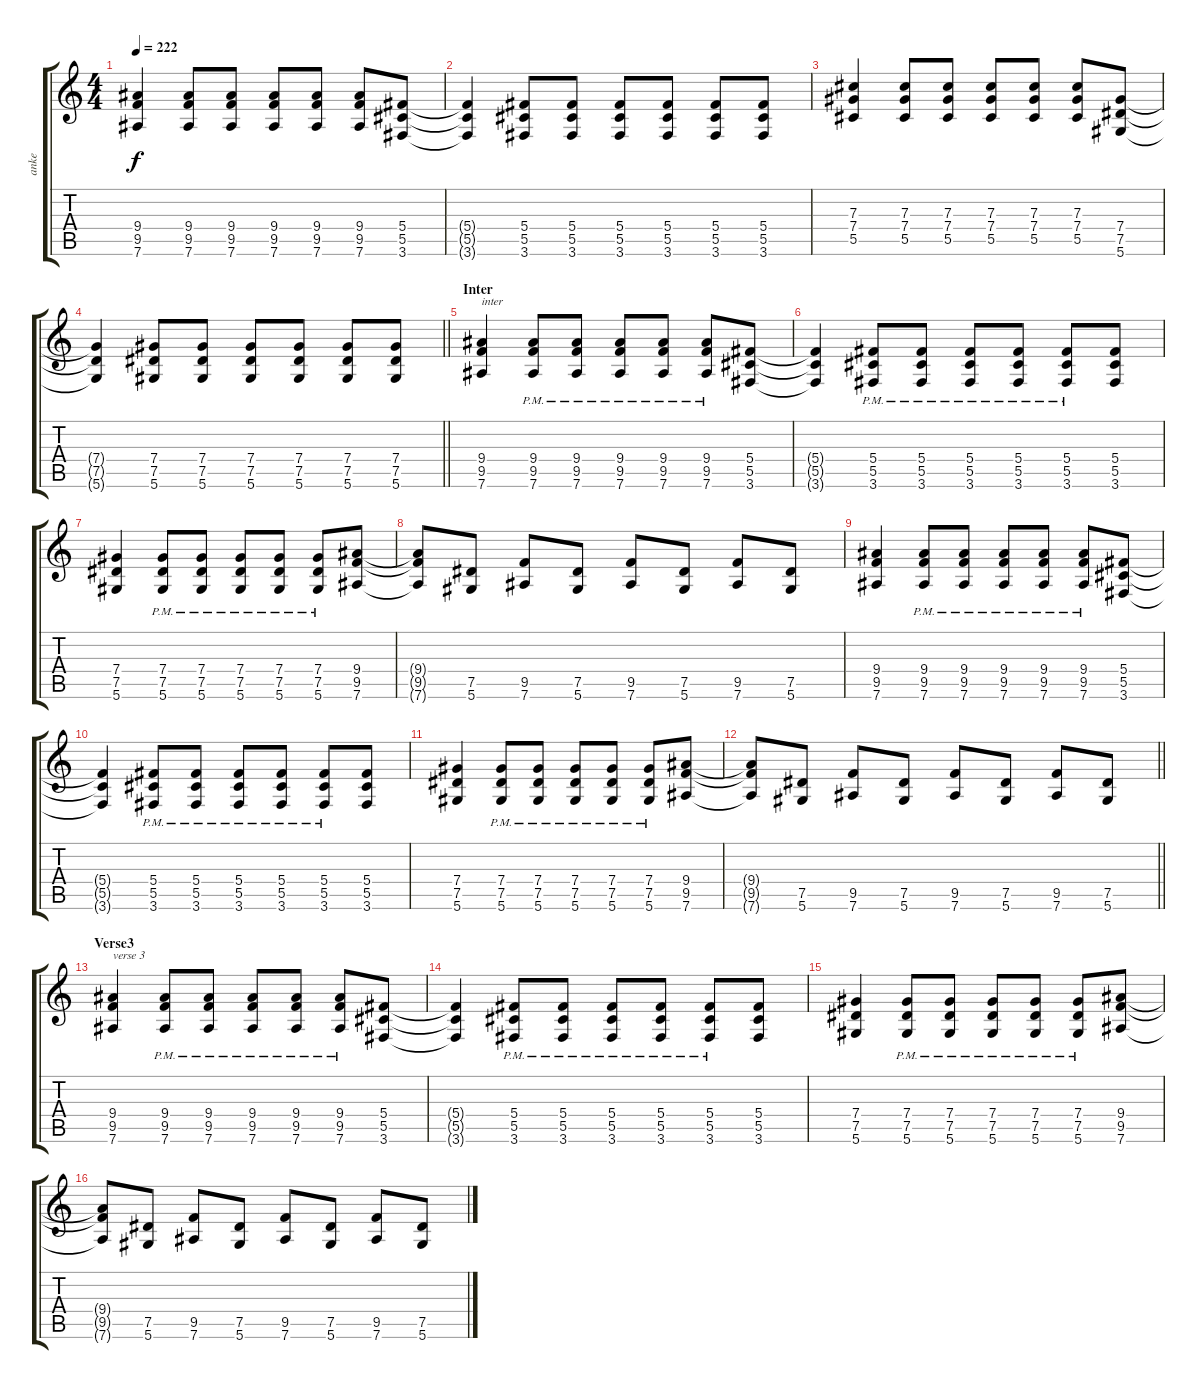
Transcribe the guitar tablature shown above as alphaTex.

\track ("ankenstein" "anke") {instrument distortionguitar}
\staff {score tabs}
\tuning (Eb4 Bb3 Gb3 Db3 Ab2 Eb2) {hide}
\ts (4 4)
\tempo 222
\clef g2
\ks c
(9.4 9.5 7.6).4{dy f} (9.4 9.5 7.6).8 (9.4 9.5 7.6).8 (9.4 9.5 7.6).8 (9.4 9.5 7.6).8 (9.4 9.5 7.6).8 (5.4 5.5 3.6).8 |
(5.4{t} 5.5{t} 3.6{t}).4 (5.4 5.5 3.6).8 (5.4 5.5 3.6).8 (5.4 5.5 3.6).8 (5.4 5.5 3.6).8 (5.4 5.5 3.6).8 (5.4 5.5 3.6).8 |
(7.3 7.4 5.5).4 (7.3 7.4 5.5).8 (7.3 7.4 5.5).8 (7.3 7.4 5.5).8 (7.3 7.4 5.5).8 (7.3 7.4 5.5).8 (7.4 7.5 5.6).8 |
\barLineRight lightlight
(7.4{t} 7.5{t} 5.6{t}).4 (7.4 7.5 5.6).8 (7.4 7.5 5.6).8 (7.4 7.5 5.6).8 (7.4 7.5 5.6).8 (7.4 7.5 5.6).8 (7.4 7.5 5.6).8 |
\section ("" "Inter")
(9.4 9.5 7.6).4{txt "inter"} (9.4{pm} 9.5{pm} 7.6{pm}).8 (9.4{pm} 9.5{pm} 7.6{pm}).8 (9.4{pm} 9.5{pm} 7.6{pm}).8 (9.4{pm} 9.5{pm} 7.6{pm}).8 (9.4{pm} 9.5{pm} 7.6{pm}).8 (5.4 5.5 3.6).8 |
(5.4{t} 5.5{t} 3.6{t}).4 (5.4{pm} 5.5{pm} 3.6{pm}).8 (5.4{pm} 5.5{pm} 3.6{pm}).8 (5.4{pm} 5.5{pm} 3.6{pm}).8 (5.4{pm} 5.5{pm} 3.6{pm}).8 (5.4{pm} 5.5{pm} 3.6{pm}).8 (5.4 5.5 3.6).8 |
(7.4 7.5 5.6).4 (7.4{pm} 7.5{pm} 5.6{pm}).8 (7.4{pm} 7.5{pm} 5.6{pm}).8 (7.4{pm} 7.5{pm} 5.6{pm}).8 (7.4{pm} 7.5{pm} 5.6{pm}).8 (7.4{pm} 7.5{pm} 5.6{pm}).8 (9.4 9.5 7.6).8 |
(9.4{t} 9.5{t} 7.6{t}).8 (7.5 5.6).8 (9.5 7.6).8 (7.5 5.6).8 (9.5 7.6).8 (7.5 5.6).8 (9.5 7.6).8 (7.5 5.6).8 |
(9.4 9.5 7.6).4 (9.4{pm} 9.5{pm} 7.6{pm}).8 (9.4{pm} 9.5{pm} 7.6{pm}).8 (9.4{pm} 9.5{pm} 7.6{pm}).8 (9.4{pm} 9.5{pm} 7.6{pm}).8 (9.4{pm} 9.5{pm} 7.6{pm}).8 (5.4 5.5 3.6).8 |
(5.4{t} 5.5{t} 3.6{t}).4 (5.4{pm} 5.5{pm} 3.6{pm}).8 (5.4{pm} 5.5{pm} 3.6{pm}).8 (5.4{pm} 5.5{pm} 3.6{pm}).8 (5.4{pm} 5.5{pm} 3.6{pm}).8 (5.4{pm} 5.5{pm} 3.6{pm}).8 (5.4 5.5 3.6).8 |
(7.4 7.5 5.6).4 (7.4{pm} 7.5{pm} 5.6{pm}).8 (7.4{pm} 7.5{pm} 5.6{pm}).8 (7.4{pm} 7.5{pm} 5.6{pm}).8 (7.4{pm} 7.5{pm} 5.6{pm}).8 (7.4{pm} 7.5{pm} 5.6{pm}).8 (9.4 9.5 7.6).8 |
\barLineRight lightlight
(9.4{t} 9.5{t} 7.6{t}).8 (7.5 5.6).8 (9.5 7.6).8 (7.5 5.6).8 (9.5 7.6).8 (7.5 5.6).8 (9.5 7.6).8 (7.5 5.6).8 |
\section ("" "Verse3")
(9.4 9.5 7.6).4{txt "verse 3"} (9.4{pm} 9.5{pm} 7.6{pm}).8 (9.4{pm} 9.5{pm} 7.6{pm}).8 (9.4{pm} 9.5{pm} 7.6{pm}).8 (9.4{pm} 9.5{pm} 7.6{pm}).8 (9.4{pm} 9.5{pm} 7.6{pm}).8 (5.4 5.5 3.6).8 |
(5.4{t} 5.5{t} 3.6{t}).4 (5.4{pm} 5.5{pm} 3.6{pm}).8 (5.4{pm} 5.5{pm} 3.6{pm}).8 (5.4{pm} 5.5{pm} 3.6{pm}).8 (5.4{pm} 5.5{pm} 3.6{pm}).8 (5.4{pm} 5.5{pm} 3.6{pm}).8 (5.4 5.5 3.6).8 |
(7.4 7.5 5.6).4 (7.4{pm} 7.5{pm} 5.6{pm}).8 (7.4{pm} 7.5{pm} 5.6{pm}).8 (7.4{pm} 7.5{pm} 5.6{pm}).8 (7.4{pm} 7.5{pm} 5.6{pm}).8 (7.4{pm} 7.5{pm} 5.6{pm}).8 (9.4 9.5 7.6).8 |
(9.4{t} 9.5{t} 7.6{t}).8 (7.5 5.6).8 (9.5 7.6).8 (7.5 5.6).8 (9.5 7.6).8 (7.5 5.6).8 (9.5 7.6).8 (7.5 5.6).8
